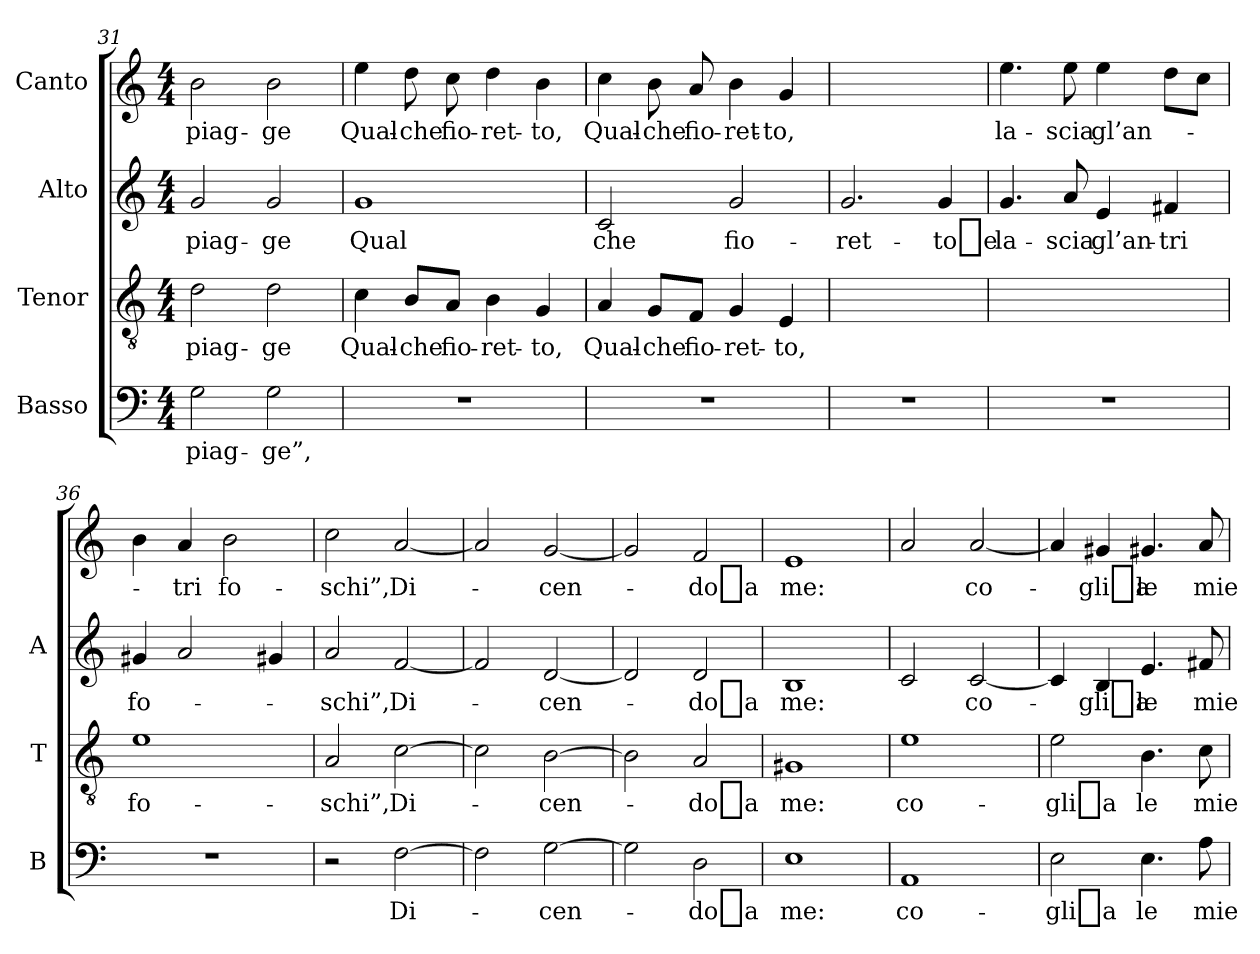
**kern	**text	**kern	**text	**kern	**text	**kern	**text
*part4	*part4	*part3	*part3	*part2	*part2	*part1	*part1
*staff4	*staff4	*staff3	*staff3	*staff2	*staff2	*staff1	*staff1
*I"Basso	*	*I"Tenor	*	*I"Alto	*	*I"Canto	*
*I'B	*	*I'T	*	*I'A	*	*	*
*clefF4	*	*clefGv2	*	*clefG2	*	*clefG2	*
*k[]	*	*k[]	*	*k[]	*	*k[]	*
*C:	*	*C:	*	*C:	*	*C:	*
*M4/4	*	*M4/4	*	*M4/4	*	*M4/4	*
=31	=31	=31	=31	=31	=31	=31	=31
2G	piag-	2d	piag-	2g	piag-	2b	piag-
2G	-ge”,	2d	-ge	2g	-ge	2b	-ge
=32	=32	=32	=32	=32	=32	=32	=32
1r	.	4c	Qual-	1g	-Qual	4ee	Qual-
.	.	8B/L	-che	.	.	8dd	-che
.	.	8A/J	fio-	.	.	8cc	fio-
.	.	4B	ret-	.	.	4dd	ret-
.	.	4G	-to,	.	.	4b	-to,
=33	=33	=33	=33	=33	=33	=33	=33
1r	.	4A	Qual-	2c	-che	4cc	Qual-
.	.	8G/L	-che	.	.	8b	-che
.	.	8F/J	fio-	.	.	8a	fio-
.	.	4G	ret-	2g	fio-	4b	ret-
.	.	4E	-to,	.	.	4g	-to,
=34	=34	=34	=34	=34	=34	=34	=34
1r	.	1ryy	.	2.g	ret-	1ryy	.
.	.	.	.	4g	-to_e	.	.
=35	=35	=35	=35	=35	=35	=35	=35
1r	.	1ryy	.	4.g	la-	4.ee	la-
.	.	.	.	8a	-scia	8ee	-scia
.	.	.	.	4e	gl’an-	4ee	gl’an-
.	.	.	.	4f#X	-tri	8ddL	.
.	.	.	.	.	.	8ccJ	.
=36	=36	=36	=36	=36	=36	=36	=36
1r	.	1e	fo-	4g#X	fo-	4b	.
.	.	.	.	2a	.	4a	-tri
.	.	.	.	.	.	2b	fo-
.	.	.	.	4g#X	.	.	.
=37	=37	=37	=37	=37	=37	=37	=37
2r	.	2A	-schi”,	2a	-schi”,	2cc	-schi”,
[2F	Di-	[2c	Di-	[2f	Di-	[2a	Di-
=38	=38	=38	=38	=38	=38	=38	=38
2F]	.	2c]	.	2f]	.	2a]	.
[2G	cen-	[2B	cen-	[2d	cen-	[2g	cen-
=39	=39	=39	=39	=39	=39	=39	=39
2G]	.	2B]	.	2d]	.	2g]	.
2D	-do_a	2A	-do_a	2d	-do_a	2f	-do_a
=40	=40	=40	=40	=40	=40	=40	=40
1E	-me:	1G#X	-me:	1B	-me:	1e	-me:
=44	=44	=44	=44	=44	=44	=44	=44
1AA	co-	1e	co-	2c	.	2a	.
.	.	.	.	[2c	co-	[2a	co-
=45	=45	=45	=45	=45	=45	=45	=45
2E	-gli_a	2e	-gli_a	4c]	.	4a]	.
.	.	.	.	4B	-gli_a	4g#X	-gli_a
4.E	-le	4.B	-le	4.e	-le	4.g#X	-le
8A	-mie	8c	-mie	8f#X	-mie	8a	-mie
=	=	=	=	=	=	=	=
*-	*-	*-	*-	*-	*-	*-	*-
